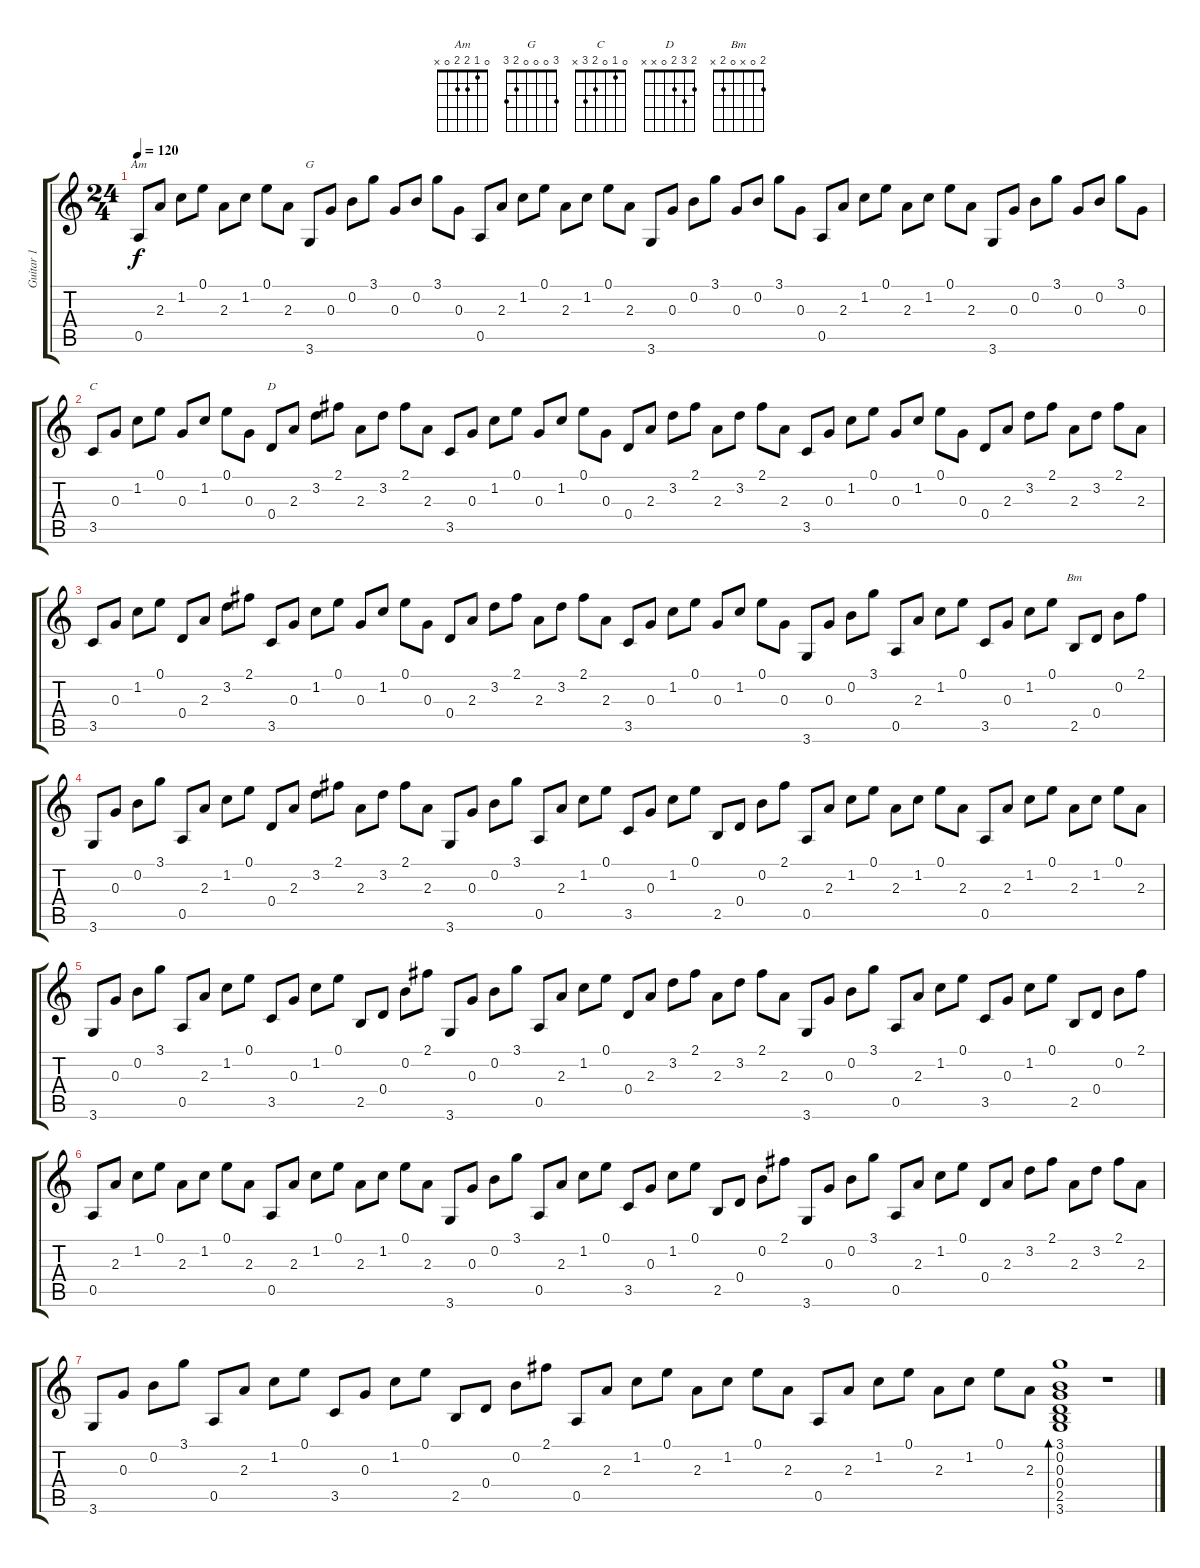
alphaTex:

\track ("Guitar 1" "Guitar 1") {instrument acousticguitarnylon}
\staff {score tabs}
\tuning (E4 B3 G3 D3 A2 E2) {hide}
\chord ("Am" 0 1 2 2 0 x)
\chord ("G" 3 0 0 0 2 3)
\chord ("C" 0 1 0 2 3 x)
\chord ("D" 2 3 2 0 x x)
\chord ("Bm" 2 0 x 0 2 x)
\ts (24 4)
\tempo 120
\clef g2
\ks c
0.5.8{ch "Am" dy f} 2.3.8 1.2.8 0.1.8 2.3.8 1.2.8 0.1.8 2.3.8 3.6.8{ch "G"} 0.3.8 0.2.8 3.1.8 0.3.8 0.2.8 3.1.8 0.3.8 0.5.8 2.3.8 1.2.8 0.1.8 2.3.8 1.2.8 0.1.8 2.3.8 3.6.8 0.3.8 0.2.8 3.1.8 0.3.8 0.2.8 3.1.8 0.3.8 0.5.8 2.3.8 1.2.8 0.1.8 2.3.8 1.2.8 0.1.8 2.3.8 3.6.8 0.3.8 0.2.8 3.1.8 0.3.8 0.2.8 3.1.8 0.3.8 |
3.5.8{ch "C"} 0.3.8 1.2.8 0.1.8 0.3.8 1.2.8 0.1.8 0.3.8 0.4.8{ch "D"} 2.3.8 3.2.8 2.1.8 2.3.8 3.2.8 2.1.8 2.3.8 3.5.8 0.3.8 1.2.8 0.1.8 0.3.8 1.2.8 0.1.8 0.3.8 0.4.8 2.3.8 3.2.8 2.1.8 2.3.8 3.2.8 2.1.8 2.3.8 3.5.8 0.3.8 1.2.8 0.1.8 0.3.8 1.2.8 0.1.8 0.3.8 0.4.8 2.3.8 3.2.8 2.1.8 2.3.8 3.2.8 2.1.8 2.3.8 |
3.5.8 0.3.8 1.2.8 0.1.8 0.4.8 2.3.8 3.2.8 2.1.8 3.5.8 0.3.8 1.2.8 0.1.8 0.3.8 1.2.8 0.1.8 0.3.8 0.4.8 2.3.8 3.2.8 2.1.8 2.3.8 3.2.8 2.1.8 2.3.8 3.5.8 0.3.8 1.2.8 0.1.8 0.3.8 1.2.8 0.1.8 0.3.8 3.6.8 0.3.8 0.2.8 3.1.8 0.5.8 2.3.8 1.2.8 0.1.8 3.5.8 0.3.8 1.2.8 0.1.8 2.5.8{ch "Bm"} 0.4.8 0.2.8 2.1.8 |
3.6.8 0.3.8 0.2.8 3.1.8 0.5.8 2.3.8 1.2.8 0.1.8 0.4.8 2.3.8 3.2.8 2.1.8 2.3.8 3.2.8 2.1.8 2.3.8 3.6.8 0.3.8 0.2.8 3.1.8 0.5.8 2.3.8 1.2.8 0.1.8 3.5.8 0.3.8 1.2.8 0.1.8 2.5.8 0.4.8 0.2.8 2.1.8 0.5.8 2.3.8 1.2.8 0.1.8 2.3.8 1.2.8 0.1.8 2.3.8 0.5.8 2.3.8 1.2.8 0.1.8 2.3.8 1.2.8 0.1.8 2.3.8 |
3.6.8 0.3.8 0.2.8 3.1.8 0.5.8 2.3.8 1.2.8 0.1.8 3.5.8 0.3.8 1.2.8 0.1.8 2.5.8 0.4.8 0.2.8 2.1.8 3.6.8 0.3.8 0.2.8 3.1.8 0.5.8 2.3.8 1.2.8 0.1.8 0.4.8 2.3.8 3.2.8 2.1.8 2.3.8 3.2.8 2.1.8 2.3.8 3.6.8 0.3.8 0.2.8 3.1.8 0.5.8 2.3.8 1.2.8 0.1.8 3.5.8 0.3.8 1.2.8 0.1.8 2.5.8 0.4.8 0.2.8 2.1.8 |
0.5.8 2.3.8 1.2.8 0.1.8 2.3.8 1.2.8 0.1.8 2.3.8 0.5.8 2.3.8 1.2.8 0.1.8 2.3.8 1.2.8 0.1.8 2.3.8 3.6.8 0.3.8 0.2.8 3.1.8 0.5.8 2.3.8 1.2.8 0.1.8 3.5.8 0.3.8 1.2.8 0.1.8 2.5.8 0.4.8 0.2.8 2.1.8 3.6.8 0.3.8 0.2.8 3.1.8 0.5.8 2.3.8 1.2.8 0.1.8 0.4.8 2.3.8 3.2.8 2.1.8 2.3.8 3.2.8 2.1.8 2.3.8 |
3.6.8 0.3.8 0.2.8 3.1.8 0.5.8 2.3.8 1.2.8 0.1.8 3.5.8 0.3.8 1.2.8 0.1.8 2.5.8 0.4.8 0.2.8 2.1.8 0.5.8 2.3.8 1.2.8 0.1.8 2.3.8 1.2.8 0.1.8 2.3.8 0.5.8 2.3.8 1.2.8 0.1.8 2.3.8 1.2.8 0.1.8 2.3.8 (3.1 0.2 0.3 0.4 2.5 3.6).1{bd 60} r.1
